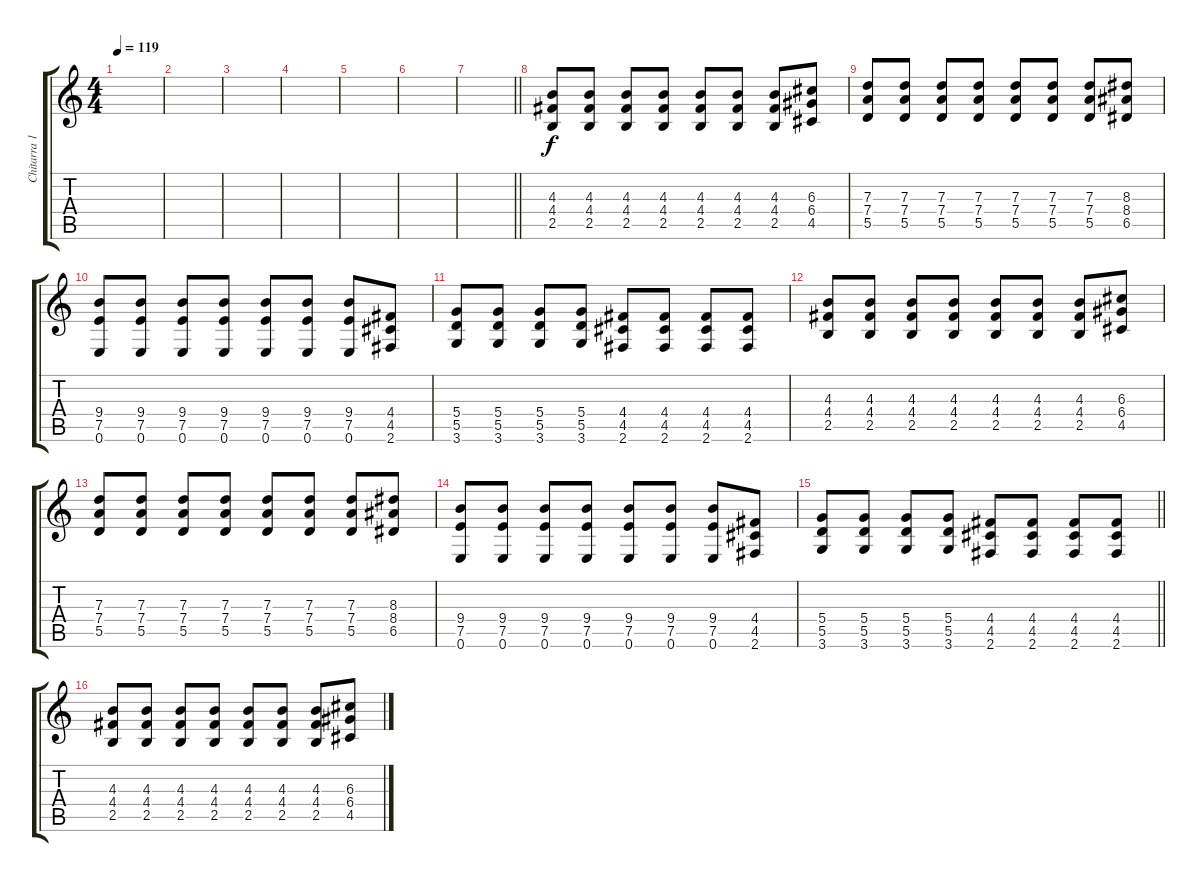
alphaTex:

\track ("Chitarra 1" "Chitarra 1") {instrument overdrivenguitar}
\staff {score tabs}
\tuning (E4 B3 G3 D3 A2 E2) {hide}
\ts (4 4)
\tempo 119
\clef g2
\ks c
|
|
|
|
|
|
\barLineRight lightlight
|
(4.3 4.4 2.5).8 (4.3 4.4 2.5).8 (4.3 4.4 2.5).8 (4.3 4.4 2.5).8 (4.3 4.4 2.5).8 (4.3 4.4 2.5).8 (4.3 4.4 2.5).8 (6.3 6.4 4.5).8 |
(7.3 7.4 5.5).8 (7.3 7.4 5.5).8 (7.3 7.4 5.5).8 (7.3 7.4 5.5).8 (7.3 7.4 5.5).8 (7.3 7.4 5.5).8 (7.3 7.4 5.5).8 (8.3 8.4 6.5).8 |
(9.4 7.5 0.6).8 (9.4 7.5 0.6).8 (9.4 7.5 0.6).8 (9.4 7.5 0.6).8 (9.4 7.5 0.6).8 (9.4 7.5 0.6).8 (9.4 7.5 0.6).8 (4.4 4.5 2.6).8 |
(5.4 5.5 3.6).8 (5.4 5.5 3.6).8 (5.4 5.5 3.6).8 (5.4 5.5 3.6).8 (4.4 4.5 2.6).8 (4.4 4.5 2.6).8 (4.4 4.5 2.6).8 (4.4 4.5 2.6).8 |
(4.3 4.4 2.5).8 (4.3 4.4 2.5).8 (4.3 4.4 2.5).8 (4.3 4.4 2.5).8 (4.3 4.4 2.5).8 (4.3 4.4 2.5).8 (4.3 4.4 2.5).8 (6.3 6.4 4.5).8 |
(7.3 7.4 5.5).8 (7.3 7.4 5.5).8 (7.3 7.4 5.5).8 (7.3 7.4 5.5).8 (7.3 7.4 5.5).8 (7.3 7.4 5.5).8 (7.3 7.4 5.5).8 (8.3 8.4 6.5).8 |
(9.4 7.5 0.6).8 (9.4 7.5 0.6).8 (9.4 7.5 0.6).8 (9.4 7.5 0.6).8 (9.4 7.5 0.6).8 (9.4 7.5 0.6).8 (9.4 7.5 0.6).8 (4.4 4.5 2.6).8 |
\barLineRight lightlight
(5.4 5.5 3.6).8 (5.4 5.5 3.6).8 (5.4 5.5 3.6).8 (5.4 5.5 3.6).8 (4.4 4.5 2.6).8 (4.4 4.5 2.6).8 (4.4 4.5 2.6).8 (4.4 4.5 2.6).8 |
(4.3 4.4 2.5).8 (4.3 4.4 2.5).8 (4.3 4.4 2.5).8 (4.3 4.4 2.5).8 (4.3 4.4 2.5).8 (4.3 4.4 2.5).8 (4.3 4.4 2.5).8 (6.3 6.4 4.5).8
